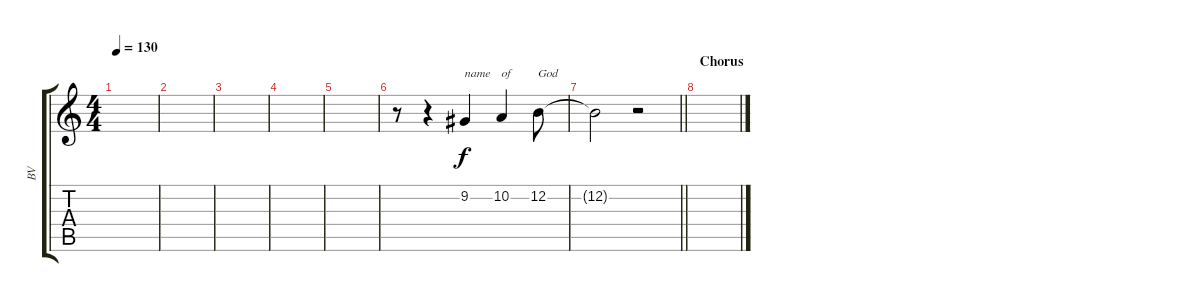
\track ("BV" "BV") {instrument brightacousticpiano}
\staff {score tabs}
\tuning (E4 B3 G3 D3 A2 E2) {hide}
\ts (4 4)
\tempo 130
\clef g2
\ks c
|
|
|
|
|
r.8 r.4 9.2.4{txt "name"} 10.2.4{txt "of"} 12.2.8{txt "God"} |
\barLineRight lightlight
12.2{t}.2 r.2 |
\section ("" "Chorus")
